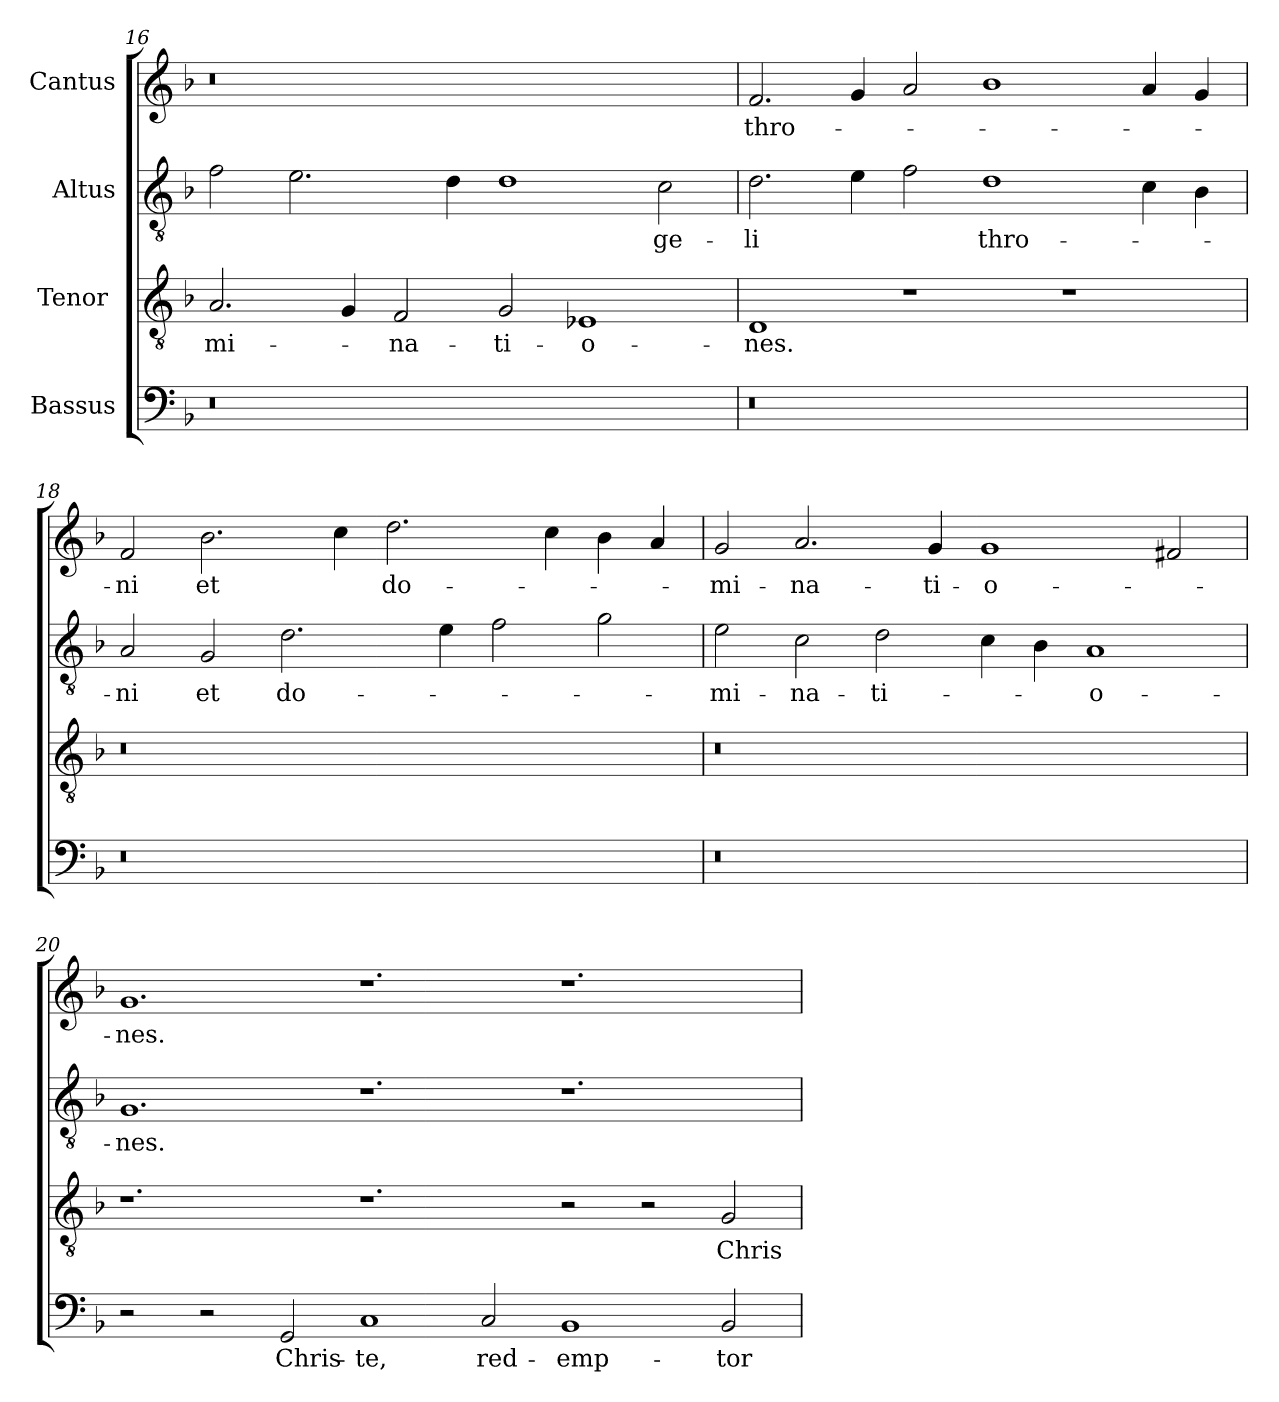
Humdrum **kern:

**kern	**text	**kern	**text	**kern	**text	**kern	**text
*part4	*part4	*part3	*part3	*part2	*part2	*part1	*part1
*staff4	*staff4	*staff3	*staff3	*staff2	*staff2	*staff1	*staff1
*I"Bassus	*	*I"Tenor 	*	*I"Altus	*	*I"Cantus	*
*clefF4	*	*clefGv2	*	*clefGv2	*	*clefG2	*
*k[b-]	*	*k[b-]	*	*k[b-]	*	*k[b-]	*
*F:	*	*F:	*	*F:	*	*F:	*
=16	=16	=16	=16	=16	=16	=16	=16
0r	.	2.A/	-mi-	2f\	.	0r	.
.	.	.	.	2.e\	.	.	.
.	.	4G/	.	.	.	.	.
.	.	2F/	-na-	.	.	.	.
.	.	.	.	4d\	.	.	.
.	.	2G/	-ti-	1d\	.	.	.
1ryy	.	1E-X/	-o-	.	.	1ryy	.
.	.	.	.	2c\	-ge-	.	.
=17	=17	=17	=17	=17	=17	=17	=17
0r	.	1D/	-nes.	2.d\	-li	2.f/	thro-
.	.	.	.	4e\	.	4g/	.
.	.	1r	.	2f\	.	2a/	.
.	.	.	.	1d\	thro-	1b-\	.
1ryy	.	1r	.	.	.	.	.
.	.	.	.	4c\	.	4a/	.
.	.	.	.	4B-\	.	4g/	.
=18	=18	=18	=18	=18	=18	=18	=18
0r	.	0r	.	2A/	-ni	2f/	-ni
.	.	.	.	2G/	et	2.b-\	et
.	.	.	.	2.d\	do-	.	.
.	.	.	.	.	.	4cc\	.
.	.	.	.	.	.	2.dd\	do-
.	.	.	.	4e\	.	.	.
1ryy	.	1ryy	.	2f\	.	.	.
.	.	.	.	.	.	4cc\	.
.	.	.	.	2g\	.	4b-\	.
.	.	.	.	.	.	4a/	.
!!LO:LB:g=z
=19	=19	=19	=19	=19	=19	=19	=19
0r	.	0r	.	2e\	-mi-	2g/	-mi-
.	.	.	.	2c\	-na-	2.a/	-na-
.	.	.	.	2d\	-ti-	.	.
.	.	.	.	.	.	4g/	-ti-
.	.	.	.	4c\	.	1g/	-o-
.	.	.	.	4B-\	.	.	.
1ryy	.	1ryy	.	1A/	-o-	.	.
.	.	.	.	.	.	2f#X/	.
=20	=20	=20	=20	=20	=20	=20	=20
2r	.	1.r	.	1.G/	-nes.	1.g/	-nes.
2r	.	.	.	.	.	.	.
2GG/	Chris-	.	.	.	.	.	.
1C/	-te,	1.r	.	1.r	.	1.r	.
2C/	red-	.	.	.	.	.	.
1BB-/	-emp-	2r	.	1.r	.	1.r	.
.	.	2r	.	.	.	.	.
2BB-/	-tor	2G/	Chris-	.	.	.	.
=	=	=	=	=	=	=	=
*-	*-	*-	*-	*-	*-	*-	*-
